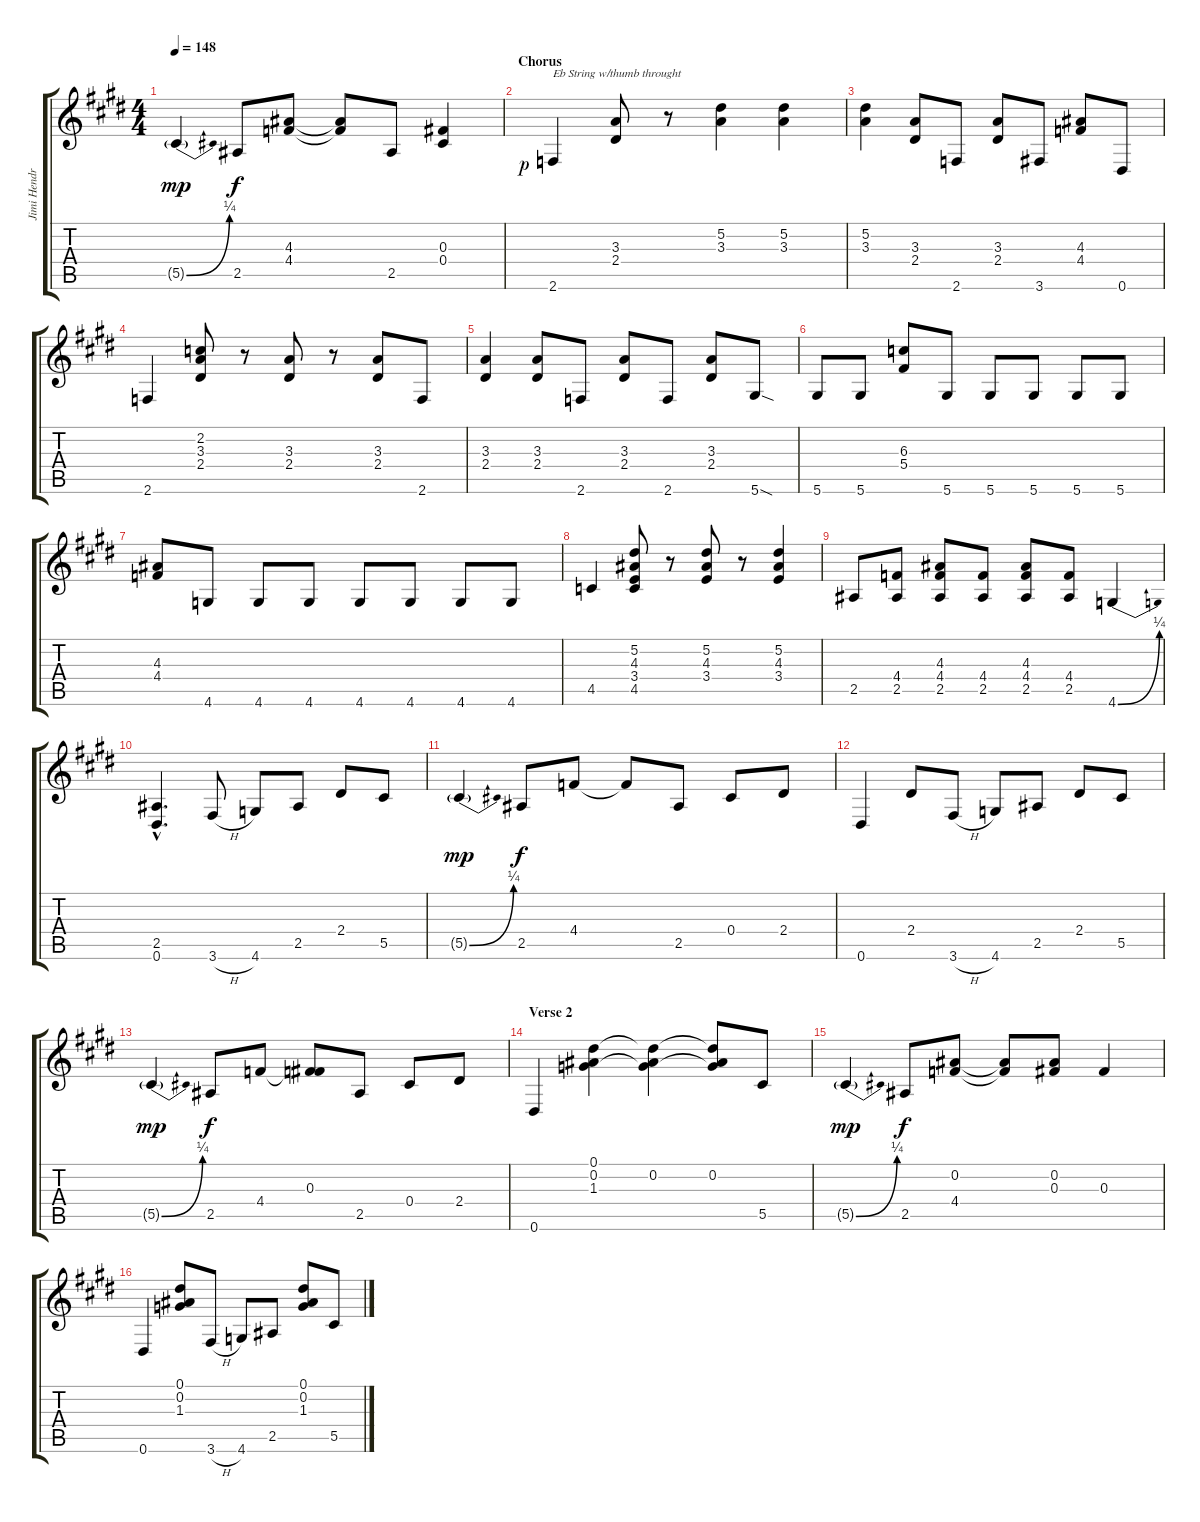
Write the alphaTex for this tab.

\track ("Jimi Hendrix" "Jimi Hendr") {instrument overdrivenguitar}
\staff {score tabs}
\tuning (Eb4 Bb3 Gb3 Db3 Ab2 Eb2) {hide}
\ts (4 4)
\tempo 148
\clef g2
\ks e
5.5{be (bend 0 0 60 1) g}.4{dy mp} 2.5.8{dy f} (4.3 4.4).8 (4.3{t} 4.4{t}).8 2.5.8 (0.3 0.4).4 |
\section ("" "Chorus")
2.6{rf 1}.4{txt "Eb String w/thumb throught"} (3.3 2.4).8 r.8 (5.2 3.3).4 (5.2 3.3).4 |
(5.2 3.3).4 (3.3 2.4).8 2.6.8 (3.3 2.4).8 3.6.8 (4.3 4.4).8 0.6.8 |
2.6.4 (2.2 3.3 2.4).8 r.8 (3.3 2.4).8 r.8 (3.3 2.4).8 2.6.8 |
(3.3 2.4).4 (3.3 2.4).8 2.6.8 (3.3 2.4).8 2.6.8 (3.3 2.4).8 5.6{sod}.8 |
5.6.8 5.6.8 (6.3 5.4).8 5.6.8 5.6.8 5.6.8 5.6.8 5.6.8 |
(4.3 4.4).8 4.6.8 4.6.8 4.6.8 4.6.8 4.6.8 4.6.8 4.6.8 |
4.5.4 (5.2 4.3 3.4 4.5).8 r.8 (5.2 4.3 3.4).8 r.8 (5.2 4.3 3.4).4 |
2.5.8 (4.4 2.5).8 (4.3 4.4 2.5).8 (4.4 2.5).8 (4.3 4.4 2.5).8 (4.4 2.5).8 4.6{be (bend 0 0 60 1)}.4 |
(2.5{hac} 0.6{hac}).4{d} 3.6{h}.8 4.6.8 2.5.8 2.4.8 5.5.8 |
5.5{be (bend 0 0 60 1) g}.4{dy mp} 2.5.8{dy f} 4.4.8 4.4{t}.8 2.5.8 0.4.8 2.4.8 |
0.6.4 2.4.8 3.6{h}.8 4.6.8 2.5.8 2.4.8 5.5.8 |
5.5{be (bend 0 0 60 1) g}.4{dy mp} 2.5.8{dy f} 4.4.8 (0.3 4.4{t}).8 2.5.8 0.4.8 2.4.8 |
\section ("" "Verse 2")
0.6.4 (0.1 0.2 1.3).4 (0.1{t} 0.2 1.3{t}).4 (0.1{t} 0.2 1.3{t}).8 5.5.8 |
5.5{be (bend 0 0 60 1) g}.4{dy mp} 2.5.8{dy f} (0.2 4.4).8 (0.2{t} 4.4{t}).8 (0.2 0.3).8 0.3.4 |
0.6.4 (0.1 0.2 1.3).8 3.6{h}.8 4.6.8 2.5.8 (0.1 0.2 1.3).8 5.5.8
